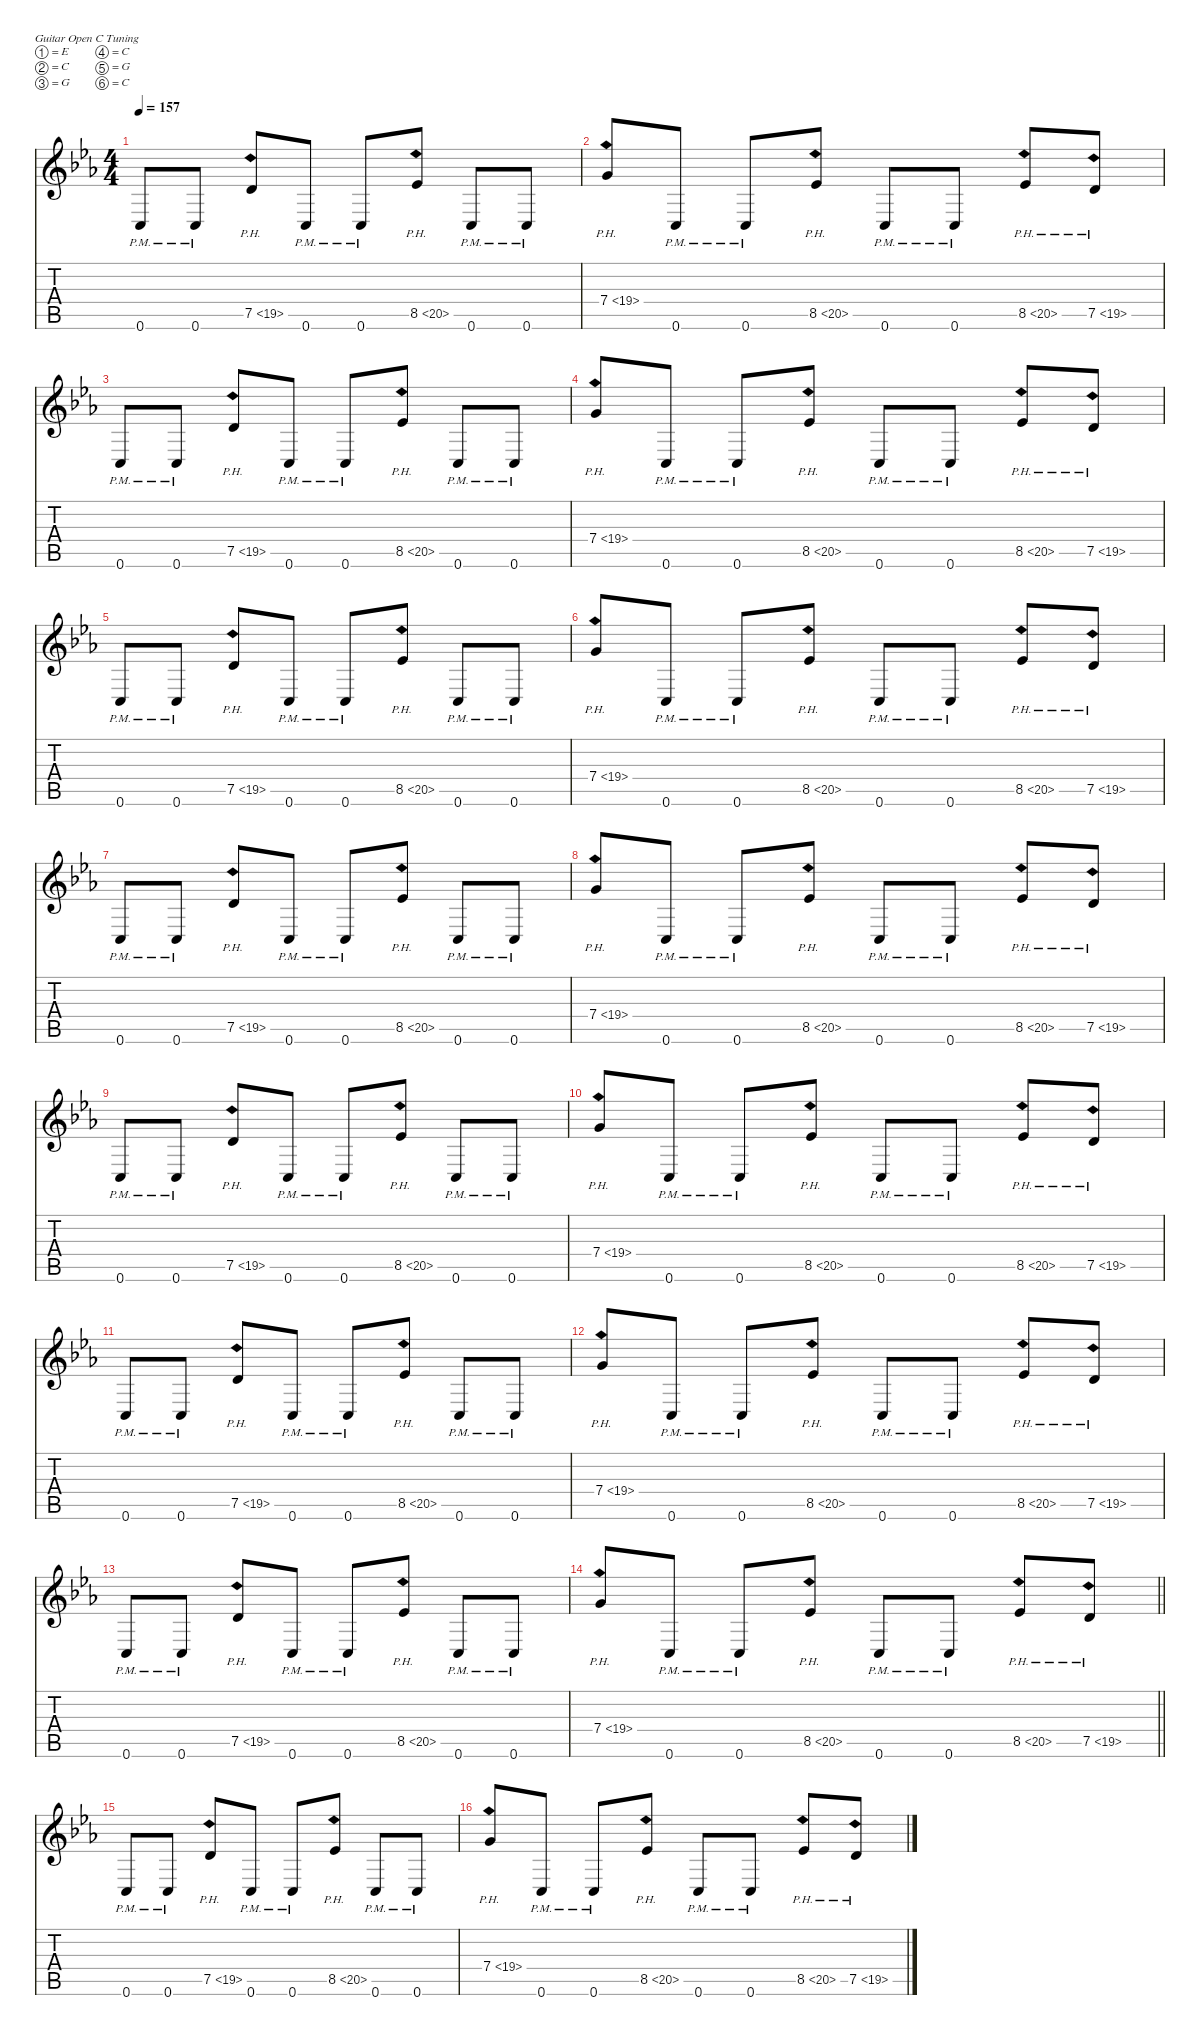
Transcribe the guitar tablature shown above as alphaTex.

\defaultSystemsLayout 4
\hideDynamics
\bracketExtendMode nobrackets
\singleTrackTrackNamePolicy hidden
\multiTrackTrackNamePolicy hidden
\firstSystemTrackNameMode fullname
\otherSystemsTrackNameOrientation horizontal
\track ("Guitar Two" "dist.guit.") {mute instrument distortionguitar}
\staff {score tabs}
\tuning (E4 C4 G3 C3 G2 C2)
\ts (4 4)
\tempo 157
\clef g2
\ks cminor
0.6{pm acc forcenatural}.8{dy f} 0.6{pm acc forcenatural}.8 7.5{ph 12 acc forcenatural}.8 0.6{pm acc forcenatural}.8 0.6{pm acc forcenatural}.8 8.5{ph 12 acc b}.8 0.6{pm acc forcenatural}.8 0.6{pm acc forcenatural}.8 |
7.4{ph 12 acc forcenatural}.8 0.6{pm acc forcenatural}.8 0.6{pm acc forcenatural}.8 8.5{ph 12 acc b}.8 0.6{pm acc forcenatural}.8 0.6{pm acc forcenatural}.8 8.5{ph 12 acc b}.8 7.5{ph 12 acc forcenatural}.8 |
0.6{pm acc forcenatural}.8 0.6{pm acc forcenatural}.8 7.5{ph 12 acc forcenatural}.8 0.6{pm acc forcenatural}.8 0.6{pm acc forcenatural}.8 8.5{ph 12 acc b}.8 0.6{pm acc forcenatural}.8 0.6{pm acc forcenatural}.8 |
7.4{ph 12 acc forcenatural}.8 0.6{pm acc forcenatural}.8 0.6{pm acc forcenatural}.8 8.5{ph 12 acc b}.8 0.6{pm acc forcenatural}.8 0.6{pm acc forcenatural}.8 8.5{ph 12 acc b}.8 7.5{ph 12 acc forcenatural}.8 |
0.6{pm acc forcenatural}.8 0.6{pm acc forcenatural}.8 7.5{ph 12 acc forcenatural}.8 0.6{pm acc forcenatural}.8 0.6{pm acc forcenatural}.8 8.5{ph 12 acc b}.8 0.6{pm acc forcenatural}.8 0.6{pm acc forcenatural}.8 |
7.4{ph 12 acc forcenatural}.8 0.6{pm acc forcenatural}.8 0.6{pm acc forcenatural}.8 8.5{ph 12 acc b}.8 0.6{pm acc forcenatural}.8 0.6{pm acc forcenatural}.8 8.5{ph 12 acc b}.8 7.5{ph 12 acc forcenatural}.8 |
0.6{pm acc forcenatural}.8 0.6{pm acc forcenatural}.8 7.5{ph 12 acc forcenatural}.8 0.6{pm acc forcenatural}.8 0.6{pm acc forcenatural}.8 8.5{ph 12 acc b}.8 0.6{pm acc forcenatural}.8 0.6{pm acc forcenatural}.8 |
7.4{ph 12 acc forcenatural}.8 0.6{pm acc forcenatural}.8 0.6{pm acc forcenatural}.8 8.5{ph 12 acc b}.8 0.6{pm acc forcenatural}.8 0.6{pm acc forcenatural}.8 8.5{ph 12 acc b}.8 7.5{ph 12 acc forcenatural}.8 |
0.6{pm acc forcenatural}.8 0.6{pm acc forcenatural}.8 7.5{ph 12 acc forcenatural}.8 0.6{pm acc forcenatural}.8 0.6{pm acc forcenatural}.8 8.5{ph 12 acc b}.8 0.6{pm acc forcenatural}.8 0.6{pm acc forcenatural}.8 |
7.4{ph 12 acc forcenatural}.8 0.6{pm acc forcenatural}.8 0.6{pm acc forcenatural}.8 8.5{ph 12 acc b}.8 0.6{pm acc forcenatural}.8 0.6{pm acc forcenatural}.8 8.5{ph 12 acc b}.8 7.5{ph 12 acc forcenatural}.8 |
0.6{pm acc forcenatural}.8 0.6{pm acc forcenatural}.8 7.5{ph 12 acc forcenatural}.8 0.6{pm acc forcenatural}.8 0.6{pm acc forcenatural}.8 8.5{ph 12 acc b}.8 0.6{pm acc forcenatural}.8 0.6{pm acc forcenatural}.8 |
7.4{ph 12 acc forcenatural}.8 0.6{pm acc forcenatural}.8 0.6{pm acc forcenatural}.8 8.5{ph 12 acc b}.8 0.6{pm acc forcenatural}.8 0.6{pm acc forcenatural}.8 8.5{ph 12 acc b}.8 7.5{ph 12 acc forcenatural}.8 |
0.6{pm acc forcenatural}.8 0.6{pm acc forcenatural}.8 7.5{ph 12 acc forcenatural}.8 0.6{pm acc forcenatural}.8 0.6{pm acc forcenatural}.8 8.5{ph 12 acc b}.8 0.6{pm acc forcenatural}.8 0.6{pm acc forcenatural}.8 |
\barLineRight lightlight
7.4{ph 12 acc forcenatural}.8 0.6{pm acc forcenatural}.8 0.6{pm acc forcenatural}.8 8.5{ph 12 acc b}.8 0.6{pm acc forcenatural}.8 0.6{pm acc forcenatural}.8 8.5{ph 12 acc b}.8 7.5{ph 12 acc forcenatural}.8 |
0.6{pm acc forcenatural}.8 0.6{pm acc forcenatural}.8 7.5{ph 12 acc forcenatural}.8 0.6{pm acc forcenatural}.8 0.6{pm acc forcenatural}.8 8.5{ph 12 acc b}.8 0.6{pm acc forcenatural}.8 0.6{pm acc forcenatural}.8 |
7.4{ph 12 acc forcenatural}.8 0.6{pm acc forcenatural}.8 0.6{pm acc forcenatural}.8 8.5{ph 12 acc b}.8 0.6{pm acc forcenatural}.8 0.6{pm acc forcenatural}.8 8.5{ph 12 acc b}.8 7.5{ph 12 acc forcenatural}.8
